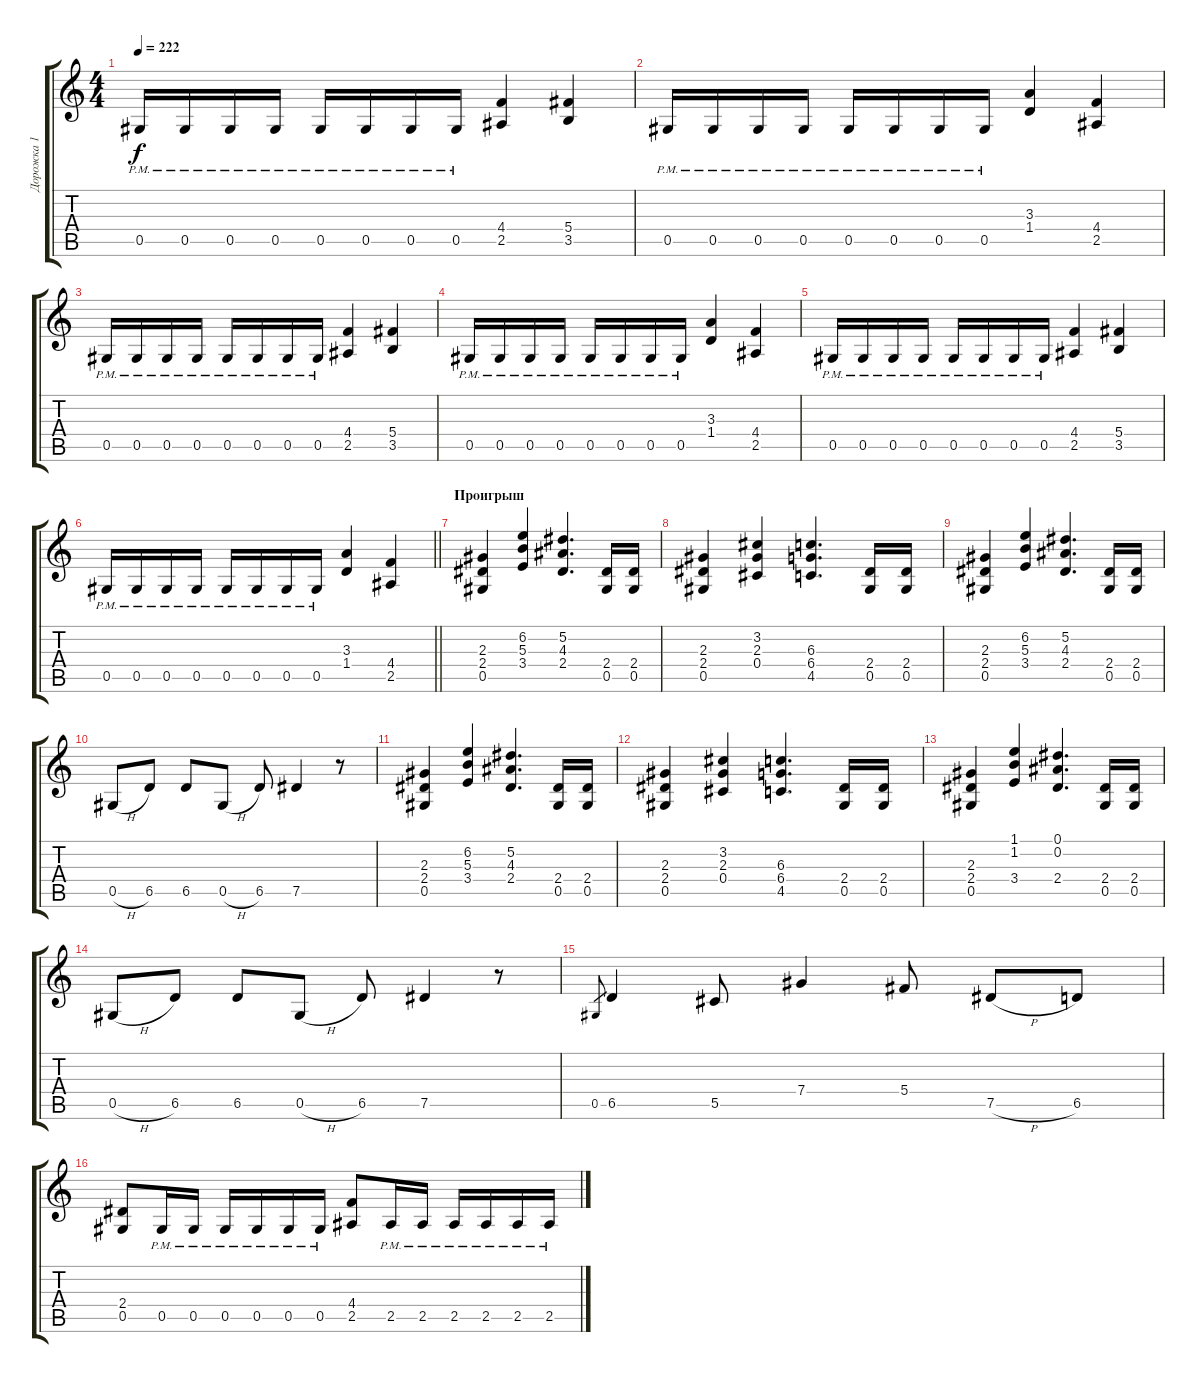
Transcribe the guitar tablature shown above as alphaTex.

\track ("Дорожка 1" "Дорожка 1") {instrument distortionguitar}
\staff {score tabs}
\tuning (Eb4 Bb3 Gb3 Db3 Ab2 Eb2) {hide}
\ts (4 4)
\tempo 222
\clef g2
\ks c
0.5{pm}.16{dy f} 0.5{pm}.16 0.5{pm}.16 0.5{pm}.16 0.5{pm}.16 0.5{pm}.16 0.5{pm}.16 0.5{pm}.16 (4.4 2.5).4 (5.4 3.5).4 |
0.5{pm}.16 0.5{pm}.16 0.5{pm}.16 0.5{pm}.16 0.5{pm}.16 0.5{pm}.16 0.5{pm}.16 0.5{pm}.16 (3.3 1.4).4 (4.4 2.5).4 |
0.5{pm}.16 0.5{pm}.16 0.5{pm}.16 0.5{pm}.16 0.5{pm}.16 0.5{pm}.16 0.5{pm}.16 0.5{pm}.16 (4.4 2.5).4 (5.4 3.5).4 |
0.5{pm}.16 0.5{pm}.16 0.5{pm}.16 0.5{pm}.16 0.5{pm}.16 0.5{pm}.16 0.5{pm}.16 0.5{pm}.16 (3.3 1.4).4 (4.4 2.5).4 |
0.5{pm}.16 0.5{pm}.16 0.5{pm}.16 0.5{pm}.16 0.5{pm}.16 0.5{pm}.16 0.5{pm}.16 0.5{pm}.16 (4.4 2.5).4 (5.4 3.5).4 |
\barLineRight lightlight
0.5{pm}.16 0.5{pm}.16 0.5{pm}.16 0.5{pm}.16 0.5{pm}.16 0.5{pm}.16 0.5{pm}.16 0.5{pm}.16 (3.3 1.4).4 (4.4 2.5).4 |
\section ("" "Проигрыш")
(2.3 2.4 0.5).4 (6.2 5.3 3.4).4 (5.2 4.3 2.4).4{d} (2.4 0.5).16 (2.4 0.5).16 |
(2.3 2.4 0.5).4 (3.2 2.3 0.4).4 (6.3 6.4 4.5).4{d} (2.4 0.5).16 (2.4 0.5).16 |
(2.3 2.4 0.5).4 (6.2 5.3 3.4).4 (5.2 4.3 2.4).4{d} (2.4 0.5).16 (2.4 0.5).16 |
0.5{h}.8 6.5.8 6.5.8 0.5{h}.8 6.5.8 7.5.4 r.8 |
(2.3 2.4 0.5).4 (6.2 5.3 3.4).4 (5.2 4.3 2.4).4{d} (2.4 0.5).16 (2.4 0.5).16 |
(2.3 2.4 0.5).4 (3.2 2.3 0.4).4 (6.3 6.4 4.5).4{d} (2.4 0.5).16 (2.4 0.5).16 |
(2.3 2.4 0.5).4 (1.1 1.2 3.4).4 (0.1 0.2 2.4).4{d} (2.4 0.5).16 (2.4 0.5).16 |
0.5{h}.8 6.5.8 6.5.8 0.5{h}.8 6.5.8 7.5.4 r.8 |
0.5.8{gr} 6.5.4 5.5.8 7.4.4 5.4.8 7.5{h}.8 6.5.8 |
(2.4 0.5).8 0.5{pm}.16 0.5{pm}.16 0.5{pm}.16 0.5{pm}.16 0.5{pm}.16 0.5{pm}.16 (4.4 2.5).8 2.5{pm}.16 2.5{pm}.16 2.5{pm}.16 2.5{pm}.16 2.5{pm}.16 2.5{pm}.16
